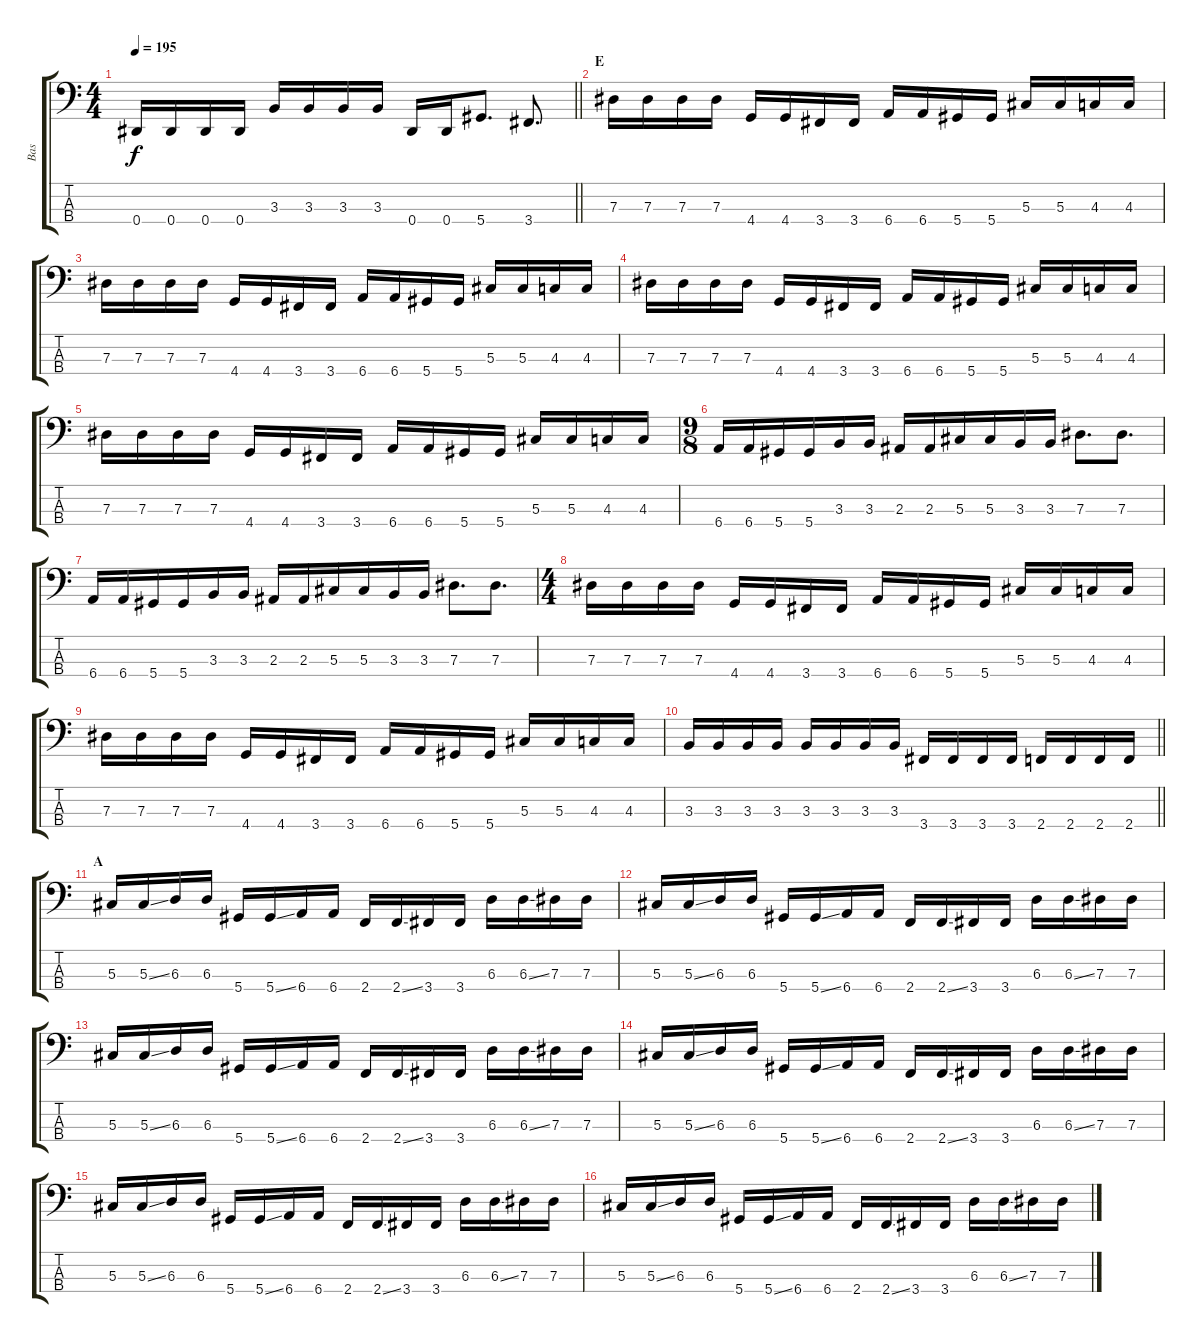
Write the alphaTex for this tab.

\track ("Bas" "Bas") {instrument electricbasspick}
\staff {score tabs}
\tuning (Gb2 Db2 Ab1 Eb1) {hide}
\ts (4 4)
\tempo 195
\clef f4
\barLineRight lightlight
\ks c
0.4.16{dy f} 0.4.16 0.4.16 0.4.16 3.3.16 3.3.16 3.3.16 3.3.16 0.4.16 0.4.16 5.4.8{d} 3.4.8{d} |
\section ("" "E")
7.3.16 7.3.16 7.3.16 7.3.16 4.4.16 4.4.16 3.4.16 3.4.16 6.4.16 6.4.16 5.4.16 5.4.16 5.3.16 5.3.16 4.3.16 4.3.16 |
7.3.16 7.3.16 7.3.16 7.3.16 4.4.16 4.4.16 3.4.16 3.4.16 6.4.16 6.4.16 5.4.16 5.4.16 5.3.16 5.3.16 4.3.16 4.3.16 |
7.3.16 7.3.16 7.3.16 7.3.16 4.4.16 4.4.16 3.4.16 3.4.16 6.4.16 6.4.16 5.4.16 5.4.16 5.3.16 5.3.16 4.3.16 4.3.16 |
7.3.16 7.3.16 7.3.16 7.3.16 4.4.16 4.4.16 3.4.16 3.4.16 6.4.16 6.4.16 5.4.16 5.4.16 5.3.16 5.3.16 4.3.16 4.3.16 |
\ts (9 8)
6.4.16 6.4.16 5.4.16 5.4.16 3.3.16 3.3.16 2.3.16 2.3.16 5.3.16 5.3.16 3.3.16 3.3.16 7.3.8{d} 7.3.8{d} |
6.4.16 6.4.16 5.4.16 5.4.16 3.3.16 3.3.16 2.3.16 2.3.16 5.3.16 5.3.16 3.3.16 3.3.16 7.3.8{d} 7.3.8{d} |
\ts (4 4)
7.3.16 7.3.16 7.3.16 7.3.16 4.4.16 4.4.16 3.4.16 3.4.16 6.4.16 6.4.16 5.4.16 5.4.16 5.3.16 5.3.16 4.3.16 4.3.16 |
7.3.16 7.3.16 7.3.16 7.3.16 4.4.16 4.4.16 3.4.16 3.4.16 6.4.16 6.4.16 5.4.16 5.4.16 5.3.16 5.3.16 4.3.16 4.3.16 |
\barLineRight lightlight
3.3.16 3.3.16 3.3.16 3.3.16 3.3.16 3.3.16 3.3.16 3.3.16 3.4.16 3.4.16 3.4.16 3.4.16 2.4.16 2.4.16 2.4.16 2.4.16 |
\section ("" "A")
5.3.16 5.3{ss}.16 6.3.16 6.3.16 5.4.16 5.4{ss}.16 6.4.16 6.4.16 2.4.16 2.4{ss}.16 3.4.16 3.4.16 6.3.16 6.3{ss}.16 7.3.16 7.3.16 |
5.3.16 5.3{ss}.16 6.3.16 6.3.16 5.4.16 5.4{ss}.16 6.4.16 6.4.16 2.4.16 2.4{ss}.16 3.4.16 3.4.16 6.3.16 6.3{ss}.16 7.3.16 7.3.16 |
5.3.16 5.3{ss}.16 6.3.16 6.3.16 5.4.16 5.4{ss}.16 6.4.16 6.4.16 2.4.16 2.4{ss}.16 3.4.16 3.4.16 6.3.16 6.3{ss}.16 7.3.16 7.3.16 |
5.3.16 5.3{ss}.16 6.3.16 6.3.16 5.4.16 5.4{ss}.16 6.4.16 6.4.16 2.4.16 2.4{ss}.16 3.4.16 3.4.16 6.3.16 6.3{ss}.16 7.3.16 7.3.16 |
5.3.16 5.3{ss}.16 6.3.16 6.3.16 5.4.16 5.4{ss}.16 6.4.16 6.4.16 2.4.16 2.4{ss}.16 3.4.16 3.4.16 6.3.16 6.3{ss}.16 7.3.16 7.3.16 |
5.3.16 5.3{ss}.16 6.3.16 6.3.16 5.4.16 5.4{ss}.16 6.4.16 6.4.16 2.4.16 2.4{ss}.16 3.4.16 3.4.16 6.3.16 6.3{ss}.16 7.3.16 7.3.16
